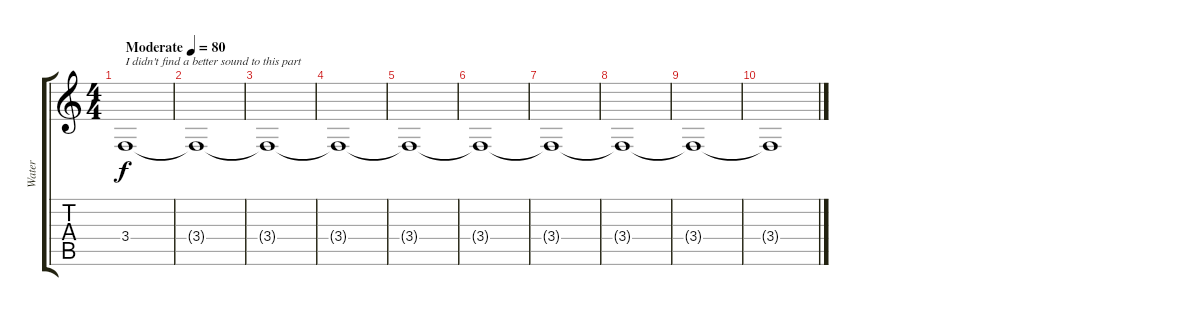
\track ("Water" "Water") {instrument applause}
\staff {score tabs}
\tuning (E4 B3 G3 D3 A2 E2) {hide}
\ts (4 4)
\tempo (80 "Moderate")
\clef g2
\ks c
3.4.1{txt "I didn't find a better sound to this part" dy f instrument applause} |
3.4{t}.1 |
3.4{t}.1 |
3.4{t}.1 |
3.4{t}.1 |
3.4{t}.1 |
3.4{t}.1 |
3.4{t}.1 |
3.4{t}.1 |
3.4{t}.1
